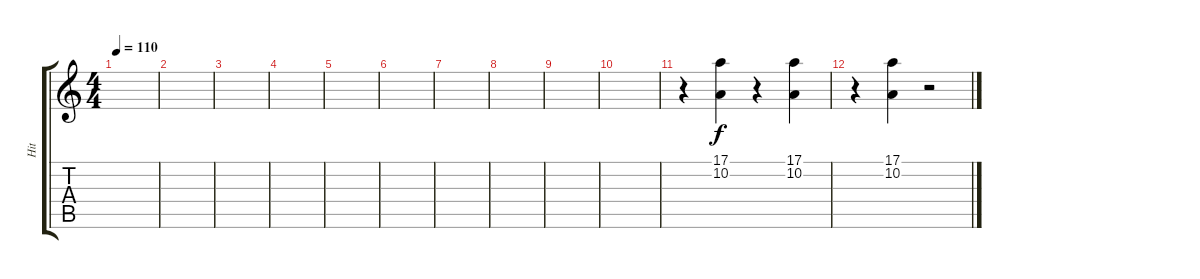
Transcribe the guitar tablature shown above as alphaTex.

\track ("Hit" "Hit") {instrument orchestrahit}
\staff {score tabs}
\tuning (E4 B3 G3 D3 A2 E2) {hide}
\ts (4 4)
\tempo 110
\clef g2
\ks c
|
|
|
|
|
|
|
|
|
|
r.4 (17.1 10.2).4 r.4 (17.1 10.2).4 |
r.4 (17.1 10.2).4 r.2
